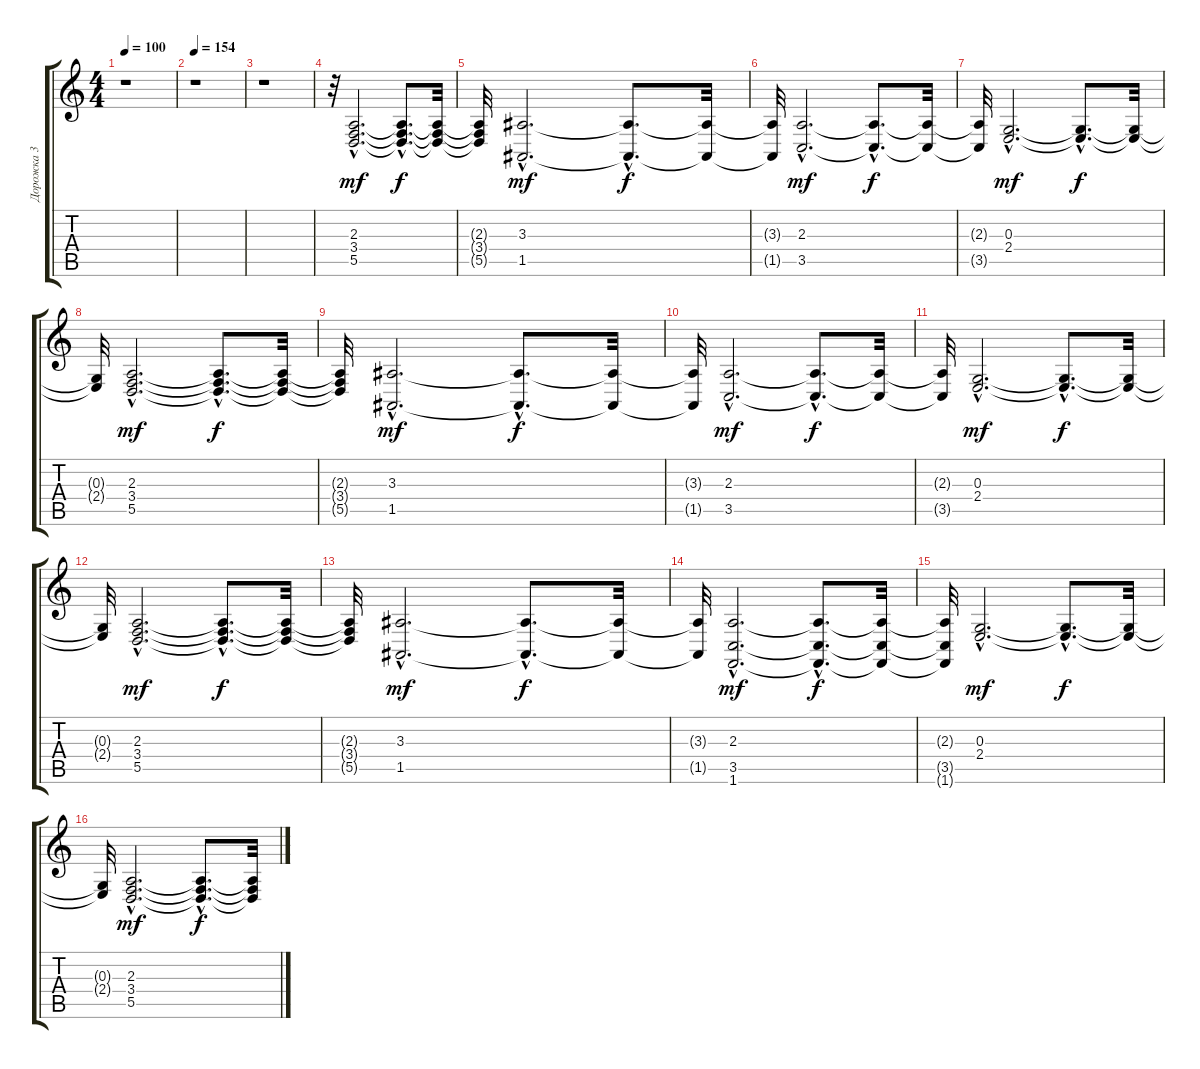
\track ("Дорожка 3" "Дорожка 3") {instrument stringensemble1}
\staff {score tabs}
\tuning (E4 B3 G3 D3 A2 E2) {hide}
\ts (4 4)
\tempo 100
\clef g2
\ks c
r.1{dy mf instrument stringensemble1} |
\tempo 154
r.1 |
r.1 |
r.32 (2.3{hac} 3.4{hac} 5.5{hac}).2{d} (2.3{hac t} 3.4{hac t} 5.5{hac t}).8{d dy f} (2.3{t} 3.4{t} 5.5{t}).32 |
(2.3{t} 3.4{t} 5.5{t}).32 (3.3{hac} 1.5{hac}).2{d dy mf} (3.3{hac t} 1.5{hac t}).8{d dy f} (3.3{t} 1.5{t}).32 |
(3.3{t} 1.5{t}).32 (2.3{hac} 3.5{hac}).2{d dy mf} (2.3{hac t} 3.5{hac t}).8{d dy f} (2.3{t} 3.5{t}).32 |
(2.3{t} 3.5{t}).32 (0.3{hac} 2.4{hac}).2{d dy mf} (0.3{hac t} 2.4{hac t}).8{d dy f} (0.3{t} 2.4{t}).32 |
(0.3{t} 2.4{t}).32 (2.3{hac} 3.4{hac} 5.5{hac}).2{d dy mf} (2.3{hac t} 3.4{hac t} 5.5{hac t}).8{d dy f} (2.3{t} 3.4{t} 5.5{t}).32 |
(2.3{t} 3.4{t} 5.5{t}).32 (3.3{hac} 1.5{hac}).2{d dy mf} (3.3{hac t} 1.5{hac t}).8{d dy f} (3.3{t} 1.5{t}).32 |
(3.3{t} 1.5{t}).32 (2.3{hac} 3.5{hac}).2{d dy mf} (2.3{hac t} 3.5{hac t}).8{d dy f} (2.3{t} 3.5{t}).32 |
(2.3{t} 3.5{t}).32 (0.3{hac} 2.4{hac}).2{d dy mf} (0.3{hac t} 2.4{hac t}).8{d dy f} (0.3{t} 2.4{t}).32 |
(0.3{t} 2.4{t}).32 (2.3{hac} 3.4{hac} 5.5{hac}).2{d dy mf} (2.3{hac t} 3.4{hac t} 5.5{hac t}).8{d dy f} (2.3{t} 3.4{t} 5.5{t}).32 |
(2.3{t} 3.4{t} 5.5{t}).32 (3.3{hac} 1.5{hac}).2{d dy mf} (3.3{hac t} 1.5{hac t}).8{d dy f} (3.3{t} 1.5{t}).32 |
(3.3{t} 1.5{t}).32 (2.3{hac} 3.5{hac} 1.6{hac}).2{d dy mf} (2.3{hac t} 3.5{hac t} 1.6{hac t}).8{d dy f} (2.3{t} 3.5{t} 1.6{t}).32 |
(2.3{t} 3.5{t} 1.6{t}).32 (0.3{hac} 2.4{hac}).2{d dy mf} (0.3{hac t} 2.4{hac t}).8{d dy f} (0.3{t} 2.4{t}).32 |
(0.3{t} 2.4{t}).32 (2.3{hac} 3.4{hac} 5.5{hac}).2{d dy mf} (2.3{hac t} 3.4{hac t} 5.5{hac t}).8{d dy f} (2.3{t} 3.4{t} 5.5{t}).32
